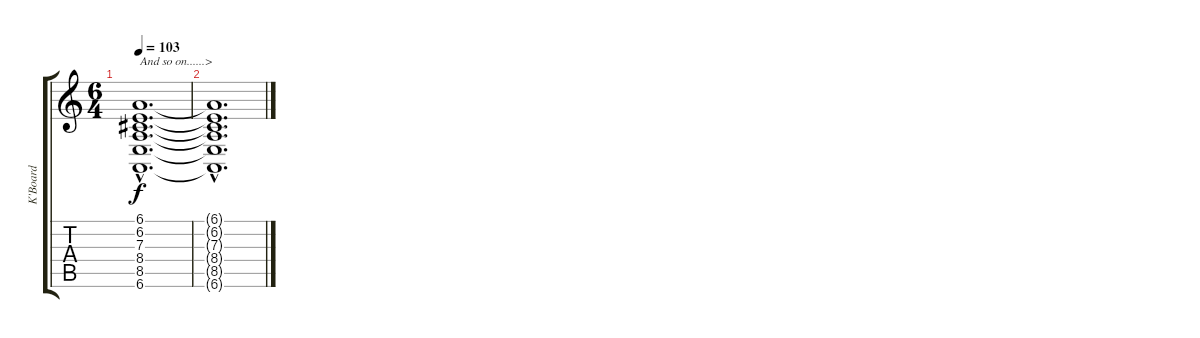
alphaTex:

\track ("K'Board" "K'Board") {instrument tremolostrings}
\staff {score tabs}
\tuning (Eb4 Bb3 Gb3 Db3 Ab2 Eb2) {hide}
\ts (6 4)
\tempo 103
\clef g2
\ks c
(6.1{hac} 6.2{hac} 7.3{hac} 8.4{hac} 8.5{hac} 6.6{hac}).1{d txt "And so on......>" dy f volume 0} |
(6.1{hac t} 6.2{hac t} 7.3{hac t} 8.4{hac t} 8.5{hac t} 6.6{hac t}).1{d}
